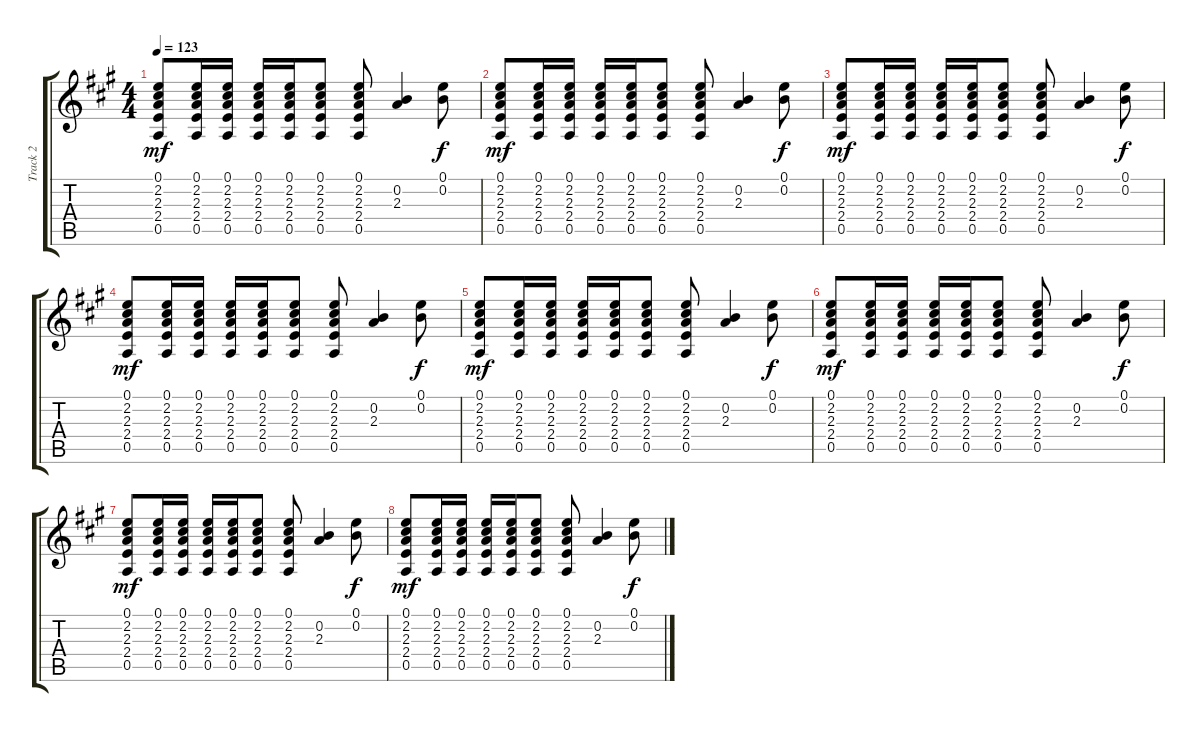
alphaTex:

\track ("Track 2" "Track 2") {instrument electricguitarclean}
\staff {score tabs}
\tuning (E4 B3 G3 D3 A2 E2) {hide}
\ts (4 4)
\tempo 123
\clef g2
\ks a
(0.1 2.2 2.3 2.4 0.5).8{dy mf} (0.1 2.2 2.3 2.4 0.5).16 (0.1 2.2 2.3 2.4 0.5).16 (0.1 2.2 2.3 2.4 0.5).16 (0.1 2.2 2.3 2.4 0.5).16 (0.1 2.2 2.3 2.4 0.5).8 (0.1 2.2 2.3 2.4 0.5).8 (0.2 2.3).4 (0.1 0.2).8{dy f} |
(0.1 2.2 2.3 2.4 0.5).8{dy mf} (0.1 2.2 2.3 2.4 0.5).16 (0.1 2.2 2.3 2.4 0.5).16 (0.1 2.2 2.3 2.4 0.5).16 (0.1 2.2 2.3 2.4 0.5).16 (0.1 2.2 2.3 2.4 0.5).8 (0.1 2.2 2.3 2.4 0.5).8 (0.2 2.3).4 (0.1 0.2).8{dy f} |
(0.1 2.2 2.3 2.4 0.5).8{dy mf} (0.1 2.2 2.3 2.4 0.5).16 (0.1 2.2 2.3 2.4 0.5).16 (0.1 2.2 2.3 2.4 0.5).16 (0.1 2.2 2.3 2.4 0.5).16 (0.1 2.2 2.3 2.4 0.5).8 (0.1 2.2 2.3 2.4 0.5).8 (0.2 2.3).4 (0.1 0.2).8{dy f} |
(0.1 2.2 2.3 2.4 0.5).8{dy mf} (0.1 2.2 2.3 2.4 0.5).16 (0.1 2.2 2.3 2.4 0.5).16 (0.1 2.2 2.3 2.4 0.5).16 (0.1 2.2 2.3 2.4 0.5).16 (0.1 2.2 2.3 2.4 0.5).8 (0.1 2.2 2.3 2.4 0.5).8 (0.2 2.3).4 (0.1 0.2).8{dy f} |
(0.1 2.2 2.3 2.4 0.5).8{dy mf} (0.1 2.2 2.3 2.4 0.5).16 (0.1 2.2 2.3 2.4 0.5).16 (0.1 2.2 2.3 2.4 0.5).16 (0.1 2.2 2.3 2.4 0.5).16 (0.1 2.2 2.3 2.4 0.5).8 (0.1 2.2 2.3 2.4 0.5).8 (0.2 2.3).4 (0.1 0.2).8{dy f} |
(0.1 2.2 2.3 2.4 0.5).8{dy mf} (0.1 2.2 2.3 2.4 0.5).16 (0.1 2.2 2.3 2.4 0.5).16 (0.1 2.2 2.3 2.4 0.5).16 (0.1 2.2 2.3 2.4 0.5).16 (0.1 2.2 2.3 2.4 0.5).8 (0.1 2.2 2.3 2.4 0.5).8 (0.2 2.3).4 (0.1 0.2).8{dy f} |
(0.1 2.2 2.3 2.4 0.5).8{dy mf} (0.1 2.2 2.3 2.4 0.5).16 (0.1 2.2 2.3 2.4 0.5).16 (0.1 2.2 2.3 2.4 0.5).16 (0.1 2.2 2.3 2.4 0.5).16 (0.1 2.2 2.3 2.4 0.5).8 (0.1 2.2 2.3 2.4 0.5).8 (0.2 2.3).4 (0.1 0.2).8{dy f} |
(0.1 2.2 2.3 2.4 0.5).8{dy mf} (0.1 2.2 2.3 2.4 0.5).16 (0.1 2.2 2.3 2.4 0.5).16 (0.1 2.2 2.3 2.4 0.5).16 (0.1 2.2 2.3 2.4 0.5).16 (0.1 2.2 2.3 2.4 0.5).8 (0.1 2.2 2.3 2.4 0.5).8 (0.2 2.3).4 (0.1 0.2).8{dy f}
